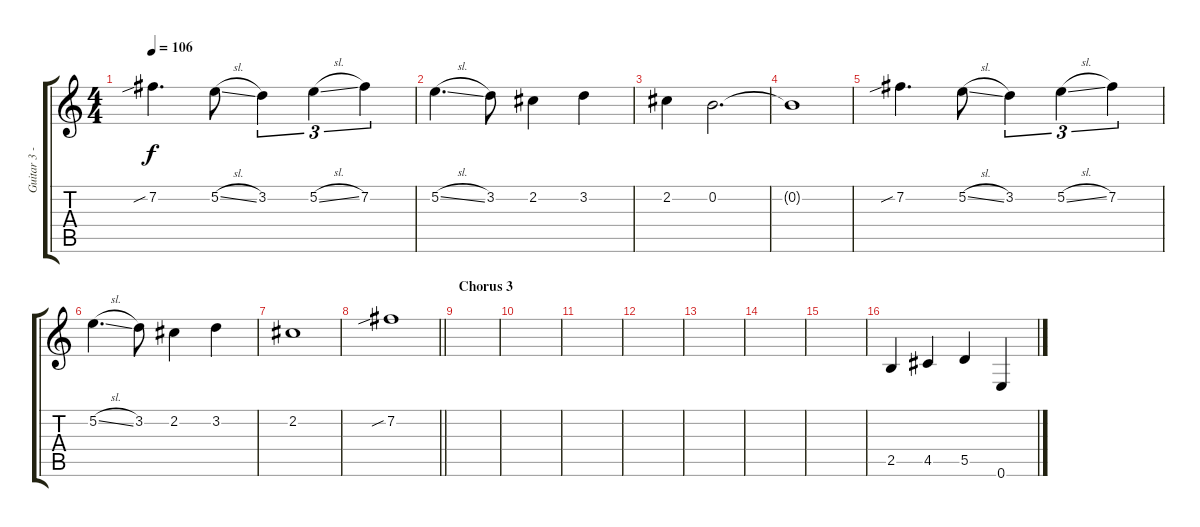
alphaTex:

\track ("Guitar 3 - Fills and Rythm" "Guitar 3 -") {instrument distortionguitar}
\staff {score tabs}
\tuning (E4 B3 G3 D3 A2 E2) {hide}
\ts (4 4)
\tempo 106
\clef g2
\ks c
7.2{sib}.4{d dy f} 5.2{sl}.8 3.2.4{tu (3 2)} 5.2{sl}.4{tu (3 2)} 7.2.4{tu (3 2)} |
5.2{sl}.4{d} 3.2.8 2.2.4 3.2.4 |
2.2.4 0.2.2{d} |
0.2{t}.1 |
7.2{sib}.4{d} 5.2{sl}.8 3.2.4{tu (3 2)} 5.2{sl}.4{tu (3 2)} 7.2.4{tu (3 2)} |
5.2{sl}.4{d} 3.2.8 2.2.4 3.2.4 |
2.2.1 |
\barLineRight lightlight
7.2{sib}.1 |
\section ("" "Chorus 3")
|
|
|
|
|
|
|
2.5.4 4.5.4 5.5.4 0.6.4
